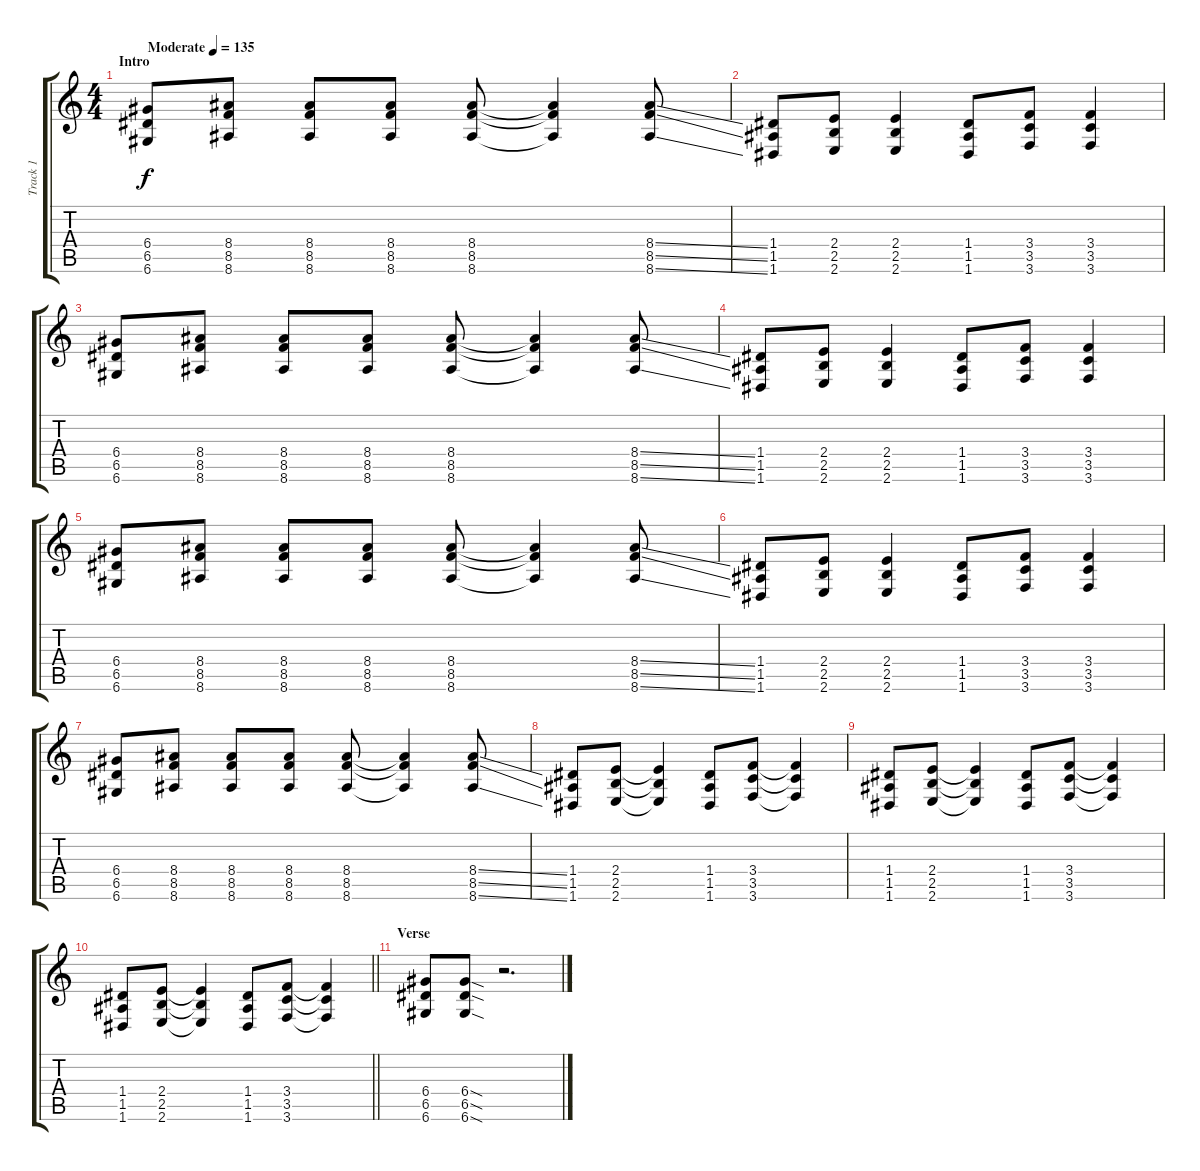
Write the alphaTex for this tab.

\track ("Track 1" "Track 1") {instrument overdrivenguitar}
\staff {score tabs}
\tuning (E4 B3 G3 D3 A2 D2) {hide}
\ts (4 4)
\section ("" "Intro")
\tempo (135 "Moderate")
\clef g2
\ks c
(6.4 6.5 6.6).8{dy f instrument overdrivenguitar} (8.4 8.5 8.6).8 (8.4 8.5 8.6).8 (8.4 8.5 8.6).8 (8.4 8.5 8.6).8 (8.4{t} 8.5{t} 8.6{t}).4 (8.4{ss} 8.5{ss} 8.6{ss}).8 |
(1.4 1.5 1.6).8 (2.4 2.5 2.6).8 (2.4 2.5 2.6).4 (1.4 1.5 1.6).8 (3.4 3.5 3.6).8 (3.4 3.5 3.6).4 |
(6.4 6.5 6.6).8 (8.4 8.5 8.6).8 (8.4 8.5 8.6).8 (8.4 8.5 8.6).8 (8.4 8.5 8.6).8 (8.4{t} 8.5{t} 8.6{t}).4 (8.4{ss} 8.5{ss} 8.6{ss}).8 |
(1.4 1.5 1.6).8 (2.4 2.5 2.6).8 (2.4 2.5 2.6).4 (1.4 1.5 1.6).8 (3.4 3.5 3.6).8 (3.4 3.5 3.6).4 |
(6.4 6.5 6.6).8 (8.4 8.5 8.6).8 (8.4 8.5 8.6).8 (8.4 8.5 8.6).8 (8.4 8.5 8.6).8 (8.4{t} 8.5{t} 8.6{t}).4 (8.4{ss} 8.5{ss} 8.6{ss}).8 |
(1.4 1.5 1.6).8 (2.4 2.5 2.6).8 (2.4 2.5 2.6).4 (1.4 1.5 1.6).8 (3.4 3.5 3.6).8 (3.4 3.5 3.6).4 |
(6.4 6.5 6.6).8 (8.4 8.5 8.6).8 (8.4 8.5 8.6).8 (8.4 8.5 8.6).8 (8.4 8.5 8.6).8 (8.4{t} 8.5{t} 8.6{t}).4 (8.4{ss} 8.5{ss} 8.6{ss}).8 |
(1.4 1.5 1.6).8 (2.4 2.5 2.6).8 (2.4{t} 2.5{t} 2.6{t}).4 (1.4 1.5 1.6).8 (3.4 3.5 3.6).8 (3.4{t} 3.5{t} 3.6{t}).4 |
(1.4 1.5 1.6).8 (2.4 2.5 2.6).8 (2.4{t} 2.5{t} 2.6{t}).4 (1.4 1.5 1.6).8 (3.4 3.5 3.6).8 (3.4{t} 3.5{t} 3.6{t}).4 |
\barLineRight lightlight
(1.4 1.5 1.6).8 (2.4 2.5 2.6).8 (2.4{t} 2.5{t} 2.6{t}).4 (1.4 1.5 1.6).8 (3.4 3.5 3.6).8 (3.4{t} 3.5{t} 3.6{t}).4 |
\section ("" "Verse")
(6.4 6.5 6.6).8 (6.4{sod} 6.5{sod} 6.6{sod}).8 r.2{d}
